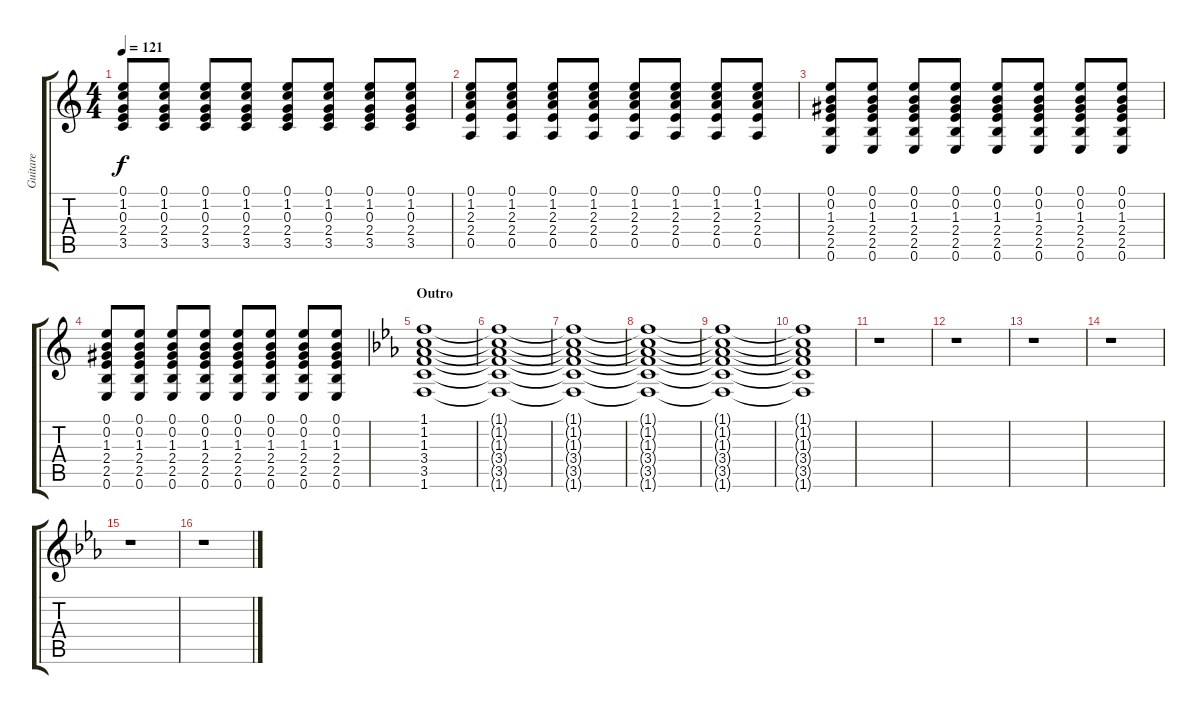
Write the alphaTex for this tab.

\track ("Guitare" "Guitare") {instrument overdrivenguitar}
\staff {score tabs}
\tuning (E4 B3 G3 D3 A2 E2) {hide}
\ts (4 4)
\tempo 121
\clef g2
\ks c
(0.1 1.2 0.3 2.4 3.5).8{dy f} (0.1 1.2 0.3 2.4 3.5).8 (0.1 1.2 0.3 2.4 3.5).8 (0.1 1.2 0.3 2.4 3.5).8 (0.1 1.2 0.3 2.4 3.5).8 (0.1 1.2 0.3 2.4 3.5).8 (0.1 1.2 0.3 2.4 3.5).8 (0.1 1.2 0.3 2.4 3.5).8 |
(0.1 1.2 2.3 2.4 0.5).8 (0.1 1.2 2.3 2.4 0.5).8 (0.1 1.2 2.3 2.4 0.5).8 (0.1 1.2 2.3 2.4 0.5).8 (0.1 1.2 2.3 2.4 0.5).8 (0.1 1.2 2.3 2.4 0.5).8 (0.1 1.2 2.3 2.4 0.5).8 (0.1 1.2 2.3 2.4 0.5).8 |
(0.1 0.2 1.3 2.4 2.5 0.6).8 (0.1 0.2 1.3 2.4 2.5 0.6).8 (0.1 0.2 1.3 2.4 2.5 0.6).8 (0.1 0.2 1.3 2.4 2.5 0.6).8 (0.1 0.2 1.3 2.4 2.5 0.6).8 (0.1 0.2 1.3 2.4 2.5 0.6).8 (0.1 0.2 1.3 2.4 2.5 0.6).8 (0.1 0.2 1.3 2.4 2.5 0.6).8 |
(0.1 0.2 1.3 2.4 2.5 0.6).8 (0.1 0.2 1.3 2.4 2.5 0.6).8 (0.1 0.2 1.3 2.4 2.5 0.6).8 (0.1 0.2 1.3 2.4 2.5 0.6).8 (0.1 0.2 1.3 2.4 2.5 0.6).8 (0.1 0.2 1.3 2.4 2.5 0.6).8 (0.1 0.2 1.3 2.4 2.5 0.6).8 (0.1 0.2 1.3 2.4 2.5 0.6).8 |
\section ("" "Outro")
\ks eb
(1.1 1.2 1.3 3.4 3.5 1.6).1 |
(1.1{t} 1.2{t} 1.3{t} 3.4{t} 3.5{t} 1.6{t}).1 |
(1.1{t} 1.2{t} 1.3{t} 3.4{t} 3.5{t} 1.6{t}).1{volume 0} |
(1.1{t} 1.2{t} 1.3{t} 3.4{t} 3.5{t} 1.6{t}).1 |
(1.1{t} 1.2{t} 1.3{t} 3.4{t} 3.5{t} 1.6{t}).1 |
(1.1{t} 1.2{t} 1.3{t} 3.4{t} 3.5{t} 1.6{t}).1 |
r.1 |
r.1 |
r.1 |
r.1 |
r.1 |
r.1
